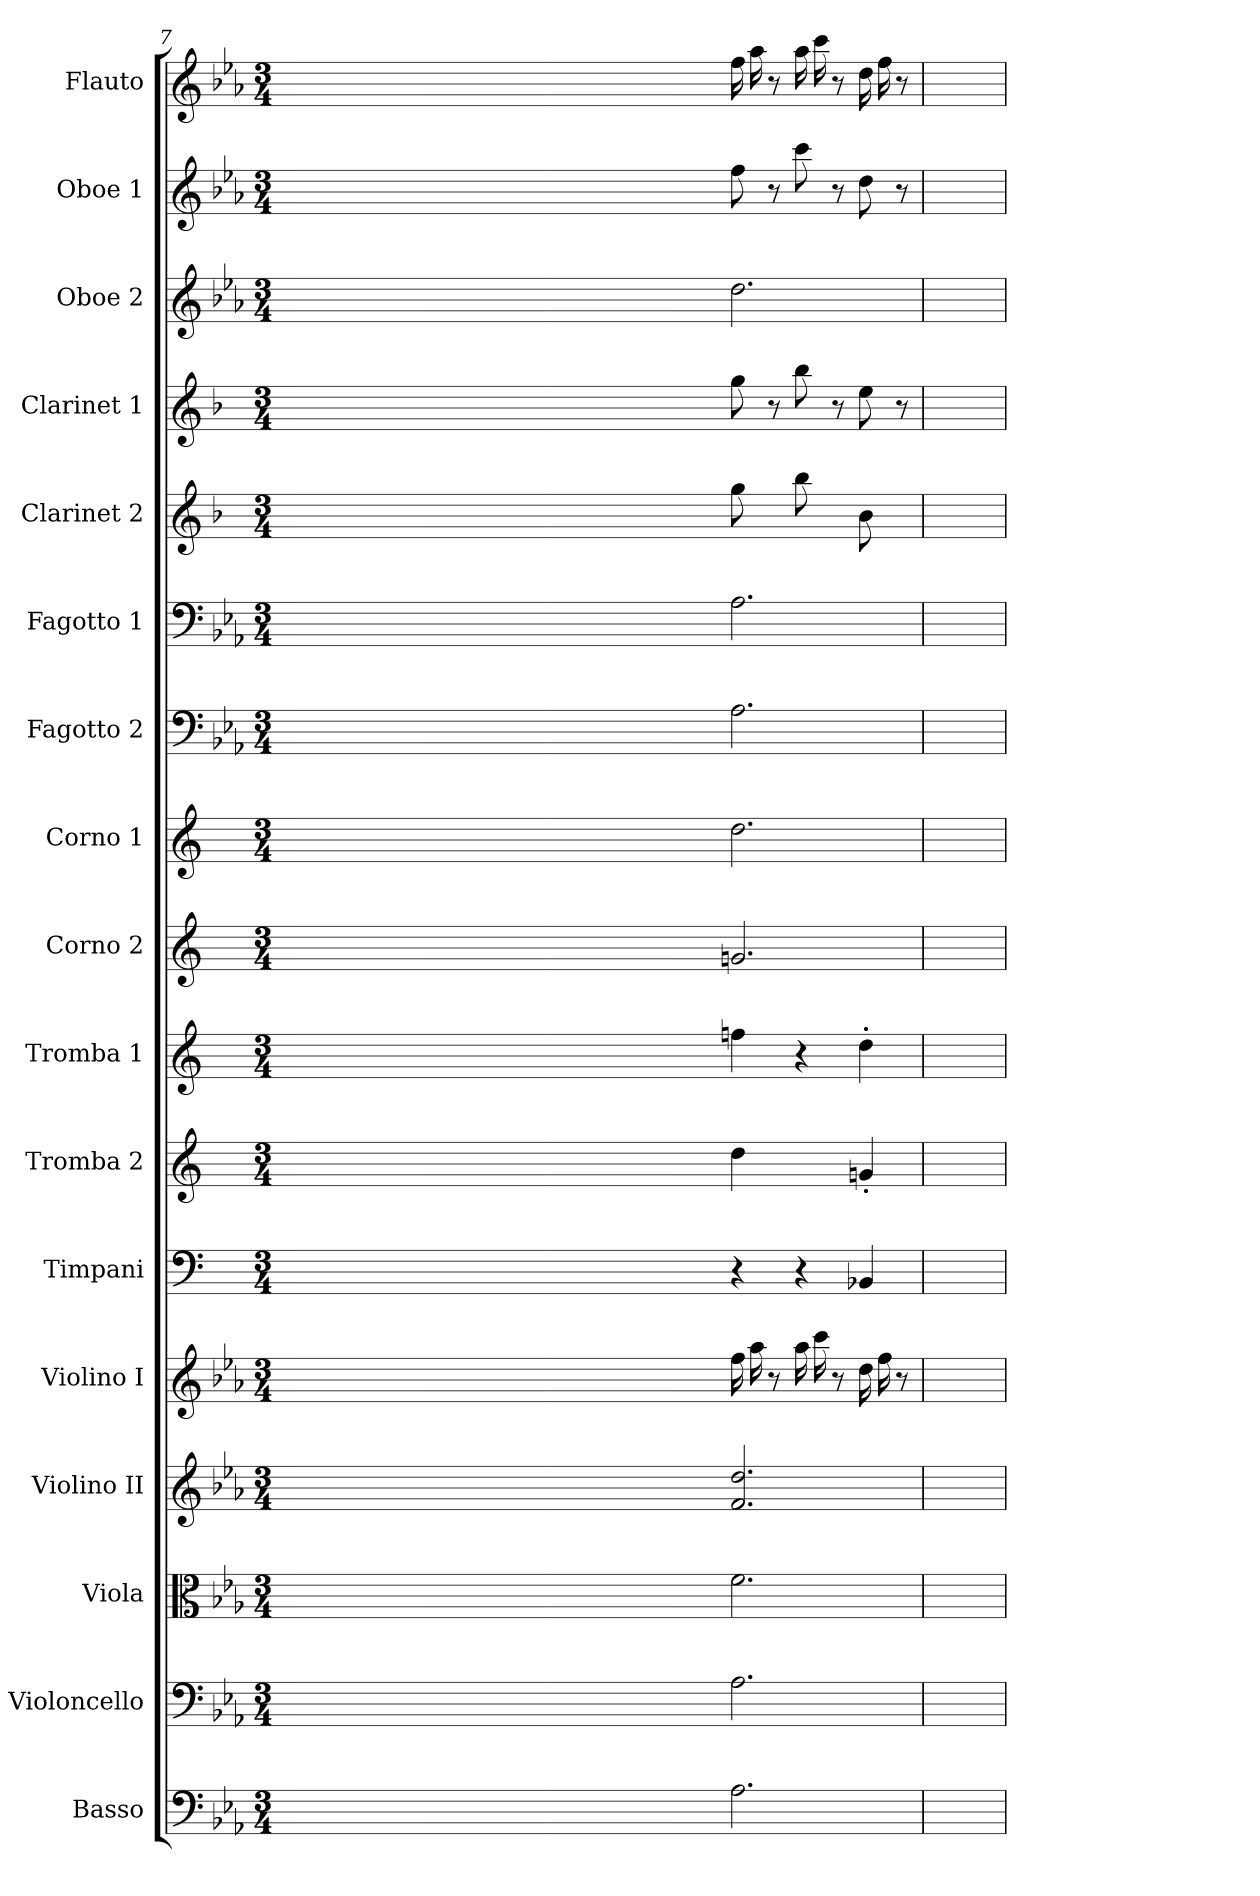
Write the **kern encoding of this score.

**kern	**kern	**kern	**kern	**kern	**kern	**kern	**kern	**kern	**kern	**kern	**kern	**kern	**kern	**kern	**kern	**kern
*part17	*part16	*part15	*part14	*part13	*part12	*part11	*part10	*part9	*part8	*part7	*part6	*part5	*part4	*part3	*part2	*part1
*staff17	*staff16	*staff15	*staff14	*staff13	*staff12	*staff11	*staff10	*staff9	*staff8	*staff7	*staff6	*staff5	*staff4	*staff3	*staff2	*staff1
*I"Basso	*I"Violoncello	*I"Viola	*I"Violino II	*I"Violino I	*I"Timpani	*I"Tromba 2	*I"Tromba 1	*I"Corno 2	*I"Corno 1	*I"Fagotto 2	*I"Fagotto 1	*I"Clarinet 2	*I"Clarinet 1	*I"Oboe 2	*I"Oboe 1	*I"Flauto
*	*I'Vc	*I'Vla	*I'Vln	*I'Vln	*	*	*	*	*	*	*	*I'Cl	*I'Cl	*I'Ob	*I'Ob	*I'Fl
*clefF4	*clefF4	*clefC3	*clefG2	*clefG2	*clefF4	*clefG2	*clefG2	*clefG2	*clefG2	*clefF4	*clefF4	*clefG2	*clefG2	*clefG2	*clefG2	*clefG2
*ITrd7c12	*	*	*	*	*	*ITrd-2c-3	*ITrd-2c-3	*ITrd5c9	*ITrd5c9	*	*	*ITrd1c2	*ITrd1c2	*	*	*
*k[b-e-a-]	*k[b-e-a-]	*k[b-e-a-]	*k[b-e-a-]	*k[b-e-a-]	*	*	*	*	*	*k[b-e-a-]	*k[b-e-a-]	*k[b-e-a-]	*k[b-e-a-]	*k[b-e-a-]	*k[b-e-a-]	*k[b-e-a-]
*M3/4	*M3/4	*M3/4	*M3/4	*M3/4	*M3/4	*M3/4	*M3/4	*M3/4	*M3/4	*M3/4	*M3/4	*M3/4	*M3/4	*M3/4	*M3/4	*M3/4
=7	=7	=7	=7	=7	=7	=7	=7	=7	=7	=7	=7	=7	=7	=7	=7	=7
2.ryy	2.ryy	2.ryy	2.ryy	2.ryy	2.ryy	2.ryy	2.ryy	2.ryy	2.ryy	2.ryy	2.ryy	2.ryy	2.ryy	2.ryy	2.ryy	2.ryy
4ryy	4ryy	4ryy	4ryy	4ryy	4ryy	4ryy	4ryy	4ryy	4ryy	4ryy	4ryy	4ryy	4ryy	4ryy	4ryy	4ryy
1ryy	1ryy	1ryy	1ryy	1ryy	1ryy	1ryy	1ryy	1ryy	1ryy	1ryy	1ryy	1ryy	1ryy	1ryy	1ryy	1ryy
1ryy	1ryy	1ryy	1ryy	1ryy	1ryy	1ryy	1ryy	1ryy	1ryy	1ryy	1ryy	1ryy	1ryy	1ryy	1ryy	1ryy
1ryy	1ryy	1ryy	1ryy	1ryy	1ryy	1ryy	1ryy	1ryy	1ryy	1ryy	1ryy	1ryy	1ryy	1ryy	1ryy	1ryy
4ryy	4ryy	4ryy	4ryy	4ryy	4ryy	4ryy	4ryy	4ryy	4ryy	4ryy	4ryy	4ryy	4ryy	4ryy	4ryy	4ryy
2.AA-	2.A-	2.f	2.f 2.dd	16ff	4r	4ff	4aa-X	2.B-X	2.f	2.A-	2.A-	8ff	8ff	2.dd	8ff	16ff
.	.	.	.	16aa-	.	.	.	.	.	.	.	.	.	.	.	16aa-
.	.	.	.	8r	.	.	.	.	.	.	.	8ryy	8r	.	8r	8r
.	.	.	.	16aa-	4r	4ryy	4r	.	.	.	.	8aa-	8aa-	.	8ccc	16aa-
.	.	.	.	16ccc	.	.	.	.	.	.	.	.	.	.	.	16ccc
.	.	.	.	8r	.	.	.	.	.	.	.	8ryy	8r	.	8r	8r
.	.	.	.	16dd	4BB-X	4b-X'	4ff'	.	.	.	.	8a-	8dd	.	8dd	16dd
.	.	.	.	16ff	.	.	.	.	.	.	.	.	.	.	.	16ff
.	.	.	.	8r	.	.	.	.	.	.	.	8ryy	8r	.	8r	8r
=8	=8	=8	=8	=8	=8	=8	=8	=8	=8	=8	=8	=8	=8	=8	=8	=8
4ryy	4ryy	4ryy	4ryy	4ryy	4ryy	4ryy	4ryy	4ryy	4ryy	4ryy	4ryy	4ryy	4ryy	4ryy	4ryy	4ryy
=	=	=	=	=	=	=	=	=	=	=	=	=	=	=	=	=
*-	*-	*-	*-	*-	*-	*-	*-	*-	*-	*-	*-	*-	*-	*-	*-	*-
